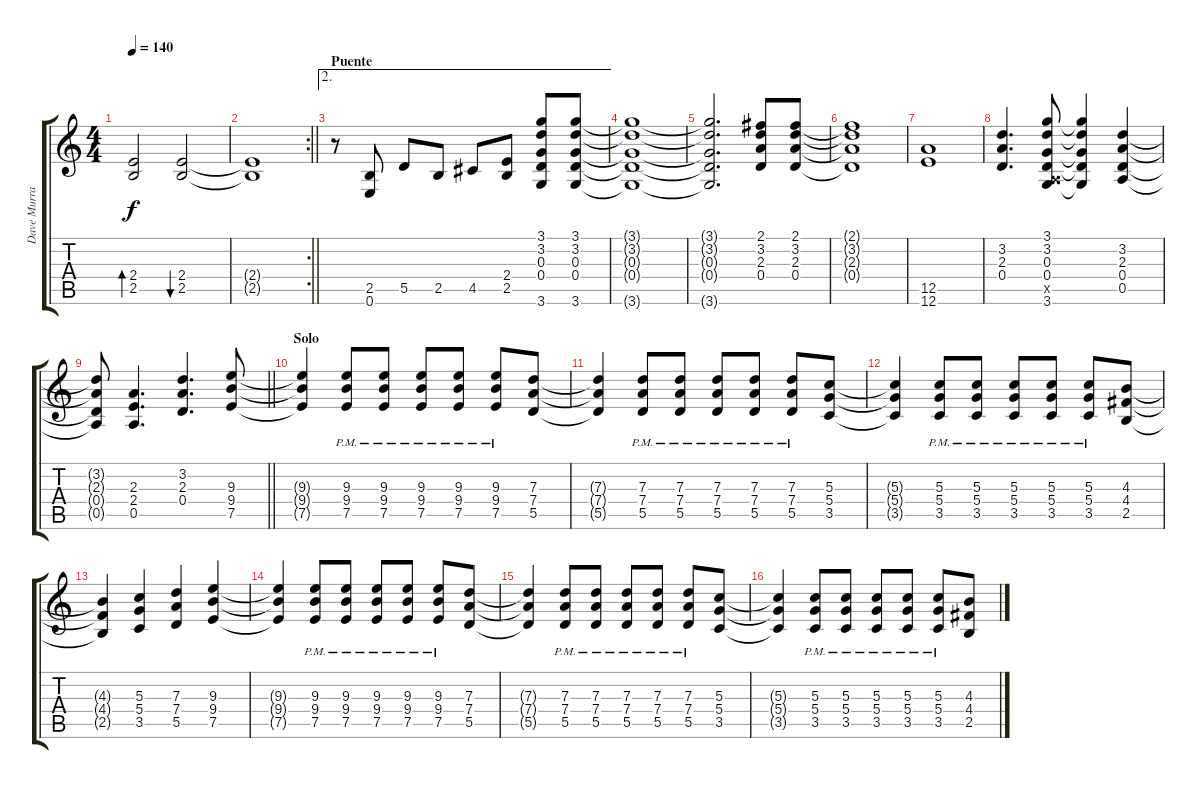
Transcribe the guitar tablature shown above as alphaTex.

\track ("Dave Murray" "Dave Murra") {instrument distortionguitar}
\staff {score tabs}
\tuning (E4 B3 G3 D3 A2 E2) {hide}
\ts (4 4)
\tempo 140
\clef g2
\ks c
(2.4 2.5).2{bd 60 dy f instrument electricguitarclean} (2.4 2.5).2{bu 60} |
\rc 2
\barLineRight lightlight
(2.4{t} 2.5{t}).1 |
\ae 2
\section ("" "Puente")
r.8 (2.5 0.6).8 5.5.8 2.5.8 4.5.8 (2.4 2.5).8 (3.1 3.2 0.3 0.4 3.6).8 (3.1 3.2 0.3 0.4 3.6).8 |
(3.1{t} 3.2{t} 0.3{t} 0.4{t} 3.6{t}).1 |
(3.1{t} 3.2{t} 0.3{t} 0.4{t} 3.6{t}).2{d} (2.1 3.2 2.3 0.4).8 (2.1 3.2 2.3 0.4).8 |
(2.1{t} 3.2{t} 2.3{t} 0.4{t}).1 |
(12.5 12.6).1 |
(3.2 2.3 0.4).4{d} (3.1 3.2 0.3 0.4 0.5{x} 3.6).8 (3.1{t} 3.2{t} 0.3{t} 0.4{t} 3.6{t}).4 (3.2 2.3 0.4 0.5).4 |
\barLineRight lightlight
(3.2{t} 2.3{t} 0.4{t} 0.5{t}).8 (2.3 2.4 0.5).4{d} (3.2 2.3 0.4).4{d} (9.3 9.4 7.5).8 |
\section ("" "Solo")
(9.3{t} 9.4{t} 7.5{t}).4 (9.3 9.4 7.5{pm}).8 (9.3 9.4 7.5{pm}).8 (9.3 9.4 7.5{pm}).8 (9.3 9.4 7.5{pm}).8 (9.3{pm} 9.4 7.5).8 (7.3 7.4 5.5).8 |
(7.3{t} 7.4{t} 5.5{t}).4 (7.3 7.4{pm} 5.5).8 (7.3 7.4{pm} 5.5).8 (7.3 7.4{pm} 5.5).8 (7.3 7.4{pm} 5.5).8 (7.3 7.4{pm} 5.5).8 (5.3 5.4 3.5).8 |
(5.3{t} 5.4{t} 3.5{t}).4 (5.3 5.4 3.5{pm}).8 (5.3 5.4 3.5{pm}).8 (5.3 5.4 3.5{pm}).8 (5.3 5.4 3.5{pm}).8 (5.3 5.4 3.5{pm}).8 (4.3 4.4 2.5).8 |
(4.3{t} 4.4{t} 2.5{t}).4 (5.3 5.4 3.5).4 (7.3 7.4 5.5).4 (9.3 9.4 7.5).4 |
(9.3{t} 9.4{t} 7.5{t}).4 (9.3 9.4 7.5{pm}).8 (9.3 9.4 7.5{pm}).8 (9.3 9.4 7.5{pm}).8 (9.3 9.4 7.5{pm}).8 (9.3{pm} 9.4 7.5).8 (7.3 7.4 5.5).8 |
(7.3{t} 7.4{t} 5.5{t}).4 (7.3 7.4{pm} 5.5).8 (7.3 7.4{pm} 5.5).8 (7.3 7.4{pm} 5.5).8 (7.3 7.4{pm} 5.5).8 (7.3 7.4{pm} 5.5).8 (5.3 5.4 3.5).8 |
(5.3{t} 5.4{t} 3.5{t}).4 (5.3 5.4 3.5{pm}).8 (5.3 5.4 3.5{pm}).8 (5.3 5.4 3.5{pm}).8 (5.3 5.4 3.5{pm}).8 (5.3 5.4 3.5{pm}).8 (4.3 4.4 2.5).8
